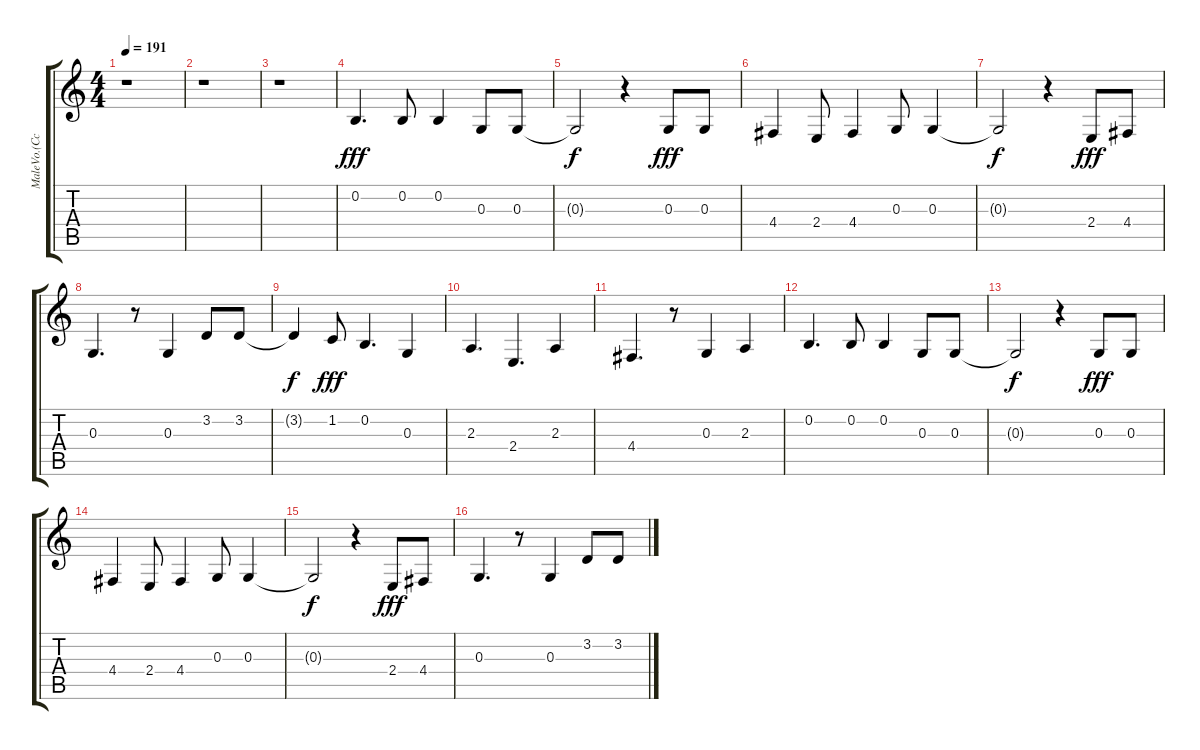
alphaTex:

\track ("MaleVo.(Cch.)" "MaleVo.(Cc") {instrument sopranosax}
\staff {score tabs}
\tuning (E4 B3 G3 D3 A2 E2) {hide}
\ts (4 4)
\tempo 191
\clef g2
\ks c
r.1{dy f} |
r.1 |
r.1 |
0.2.4{d dy fff} 0.2.8 0.2.4 0.3.8 0.3.8 |
0.3{t}.2{dy f} r.4 0.3.8{dy fff} 0.3.8 |
4.4.4 2.4.8 4.4.4 0.3.8 0.3.4 |
0.3{t}.2{dy f} r.4 2.4.8{dy fff} 4.4.8 |
0.3.4{d} r.8 0.3.4 3.2.8 3.2.8 |
3.2{t}.4{dy f} 1.2.8{dy fff} 0.2.4{d} 0.3.4 |
2.3.4{d} 2.4.4{d} 2.3.4 |
4.4.4{d} r.8 0.3.4 2.3.4 |
0.2.4{d} 0.2.8 0.2.4 0.3.8 0.3.8 |
0.3{t}.2{dy f} r.4 0.3.8{dy fff} 0.3.8 |
4.4.4 2.4.8 4.4.4 0.3.8 0.3.4 |
0.3{t}.2{dy f} r.4 2.4.8{dy fff} 4.4.8 |
0.3.4{d} r.8 0.3.4 3.2.8 3.2.8
